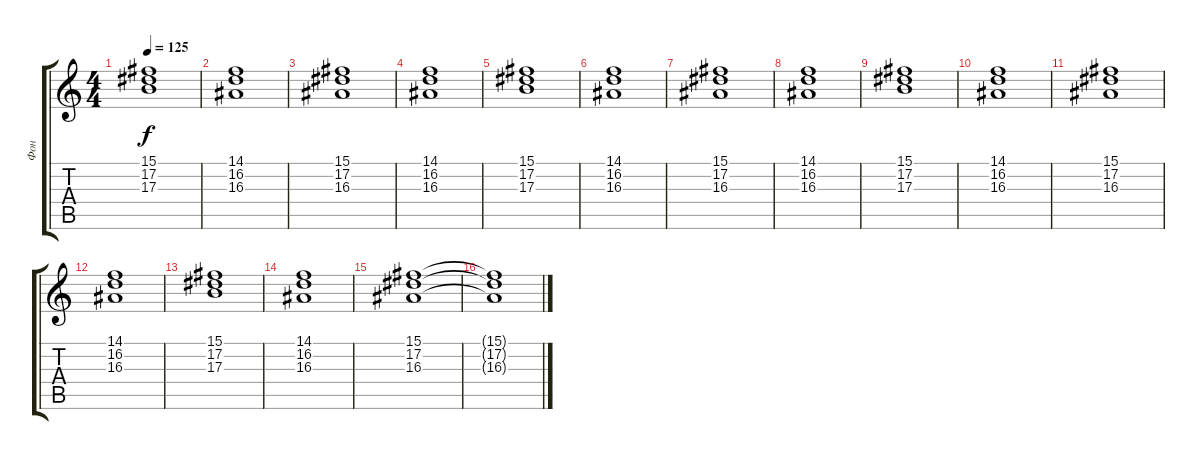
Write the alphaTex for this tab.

\track ("Фон" "Фон") {instrument stringensemble1}
\staff {score tabs}
\tuning (Eb4 Bb3 Gb3 Db3 Ab2 Eb2) {hide}
\ts (4 4)
\tempo 125
\clef g2
\ks c
(15.1 17.2 17.3).1{dy f instrument stringensemble1} |
(14.1 16.2 16.3).1 |
(15.1 17.2 16.3).1 |
(14.1 16.2 16.3).1 |
(15.1 17.2 17.3).1 |
(14.1 16.2 16.3).1 |
(15.1 17.2 16.3).1 |
(14.1 16.2 16.3).1 |
(15.1 17.2 17.3).1 |
(14.1 16.2 16.3).1 |
(15.1 17.2 16.3).1 |
(14.1 16.2 16.3).1 |
(15.1 17.2 17.3).1 |
(14.1 16.2 16.3).1 |
(15.1 17.2 16.3).1 |
(15.1{t} 17.2{t} 16.3{t}).1
